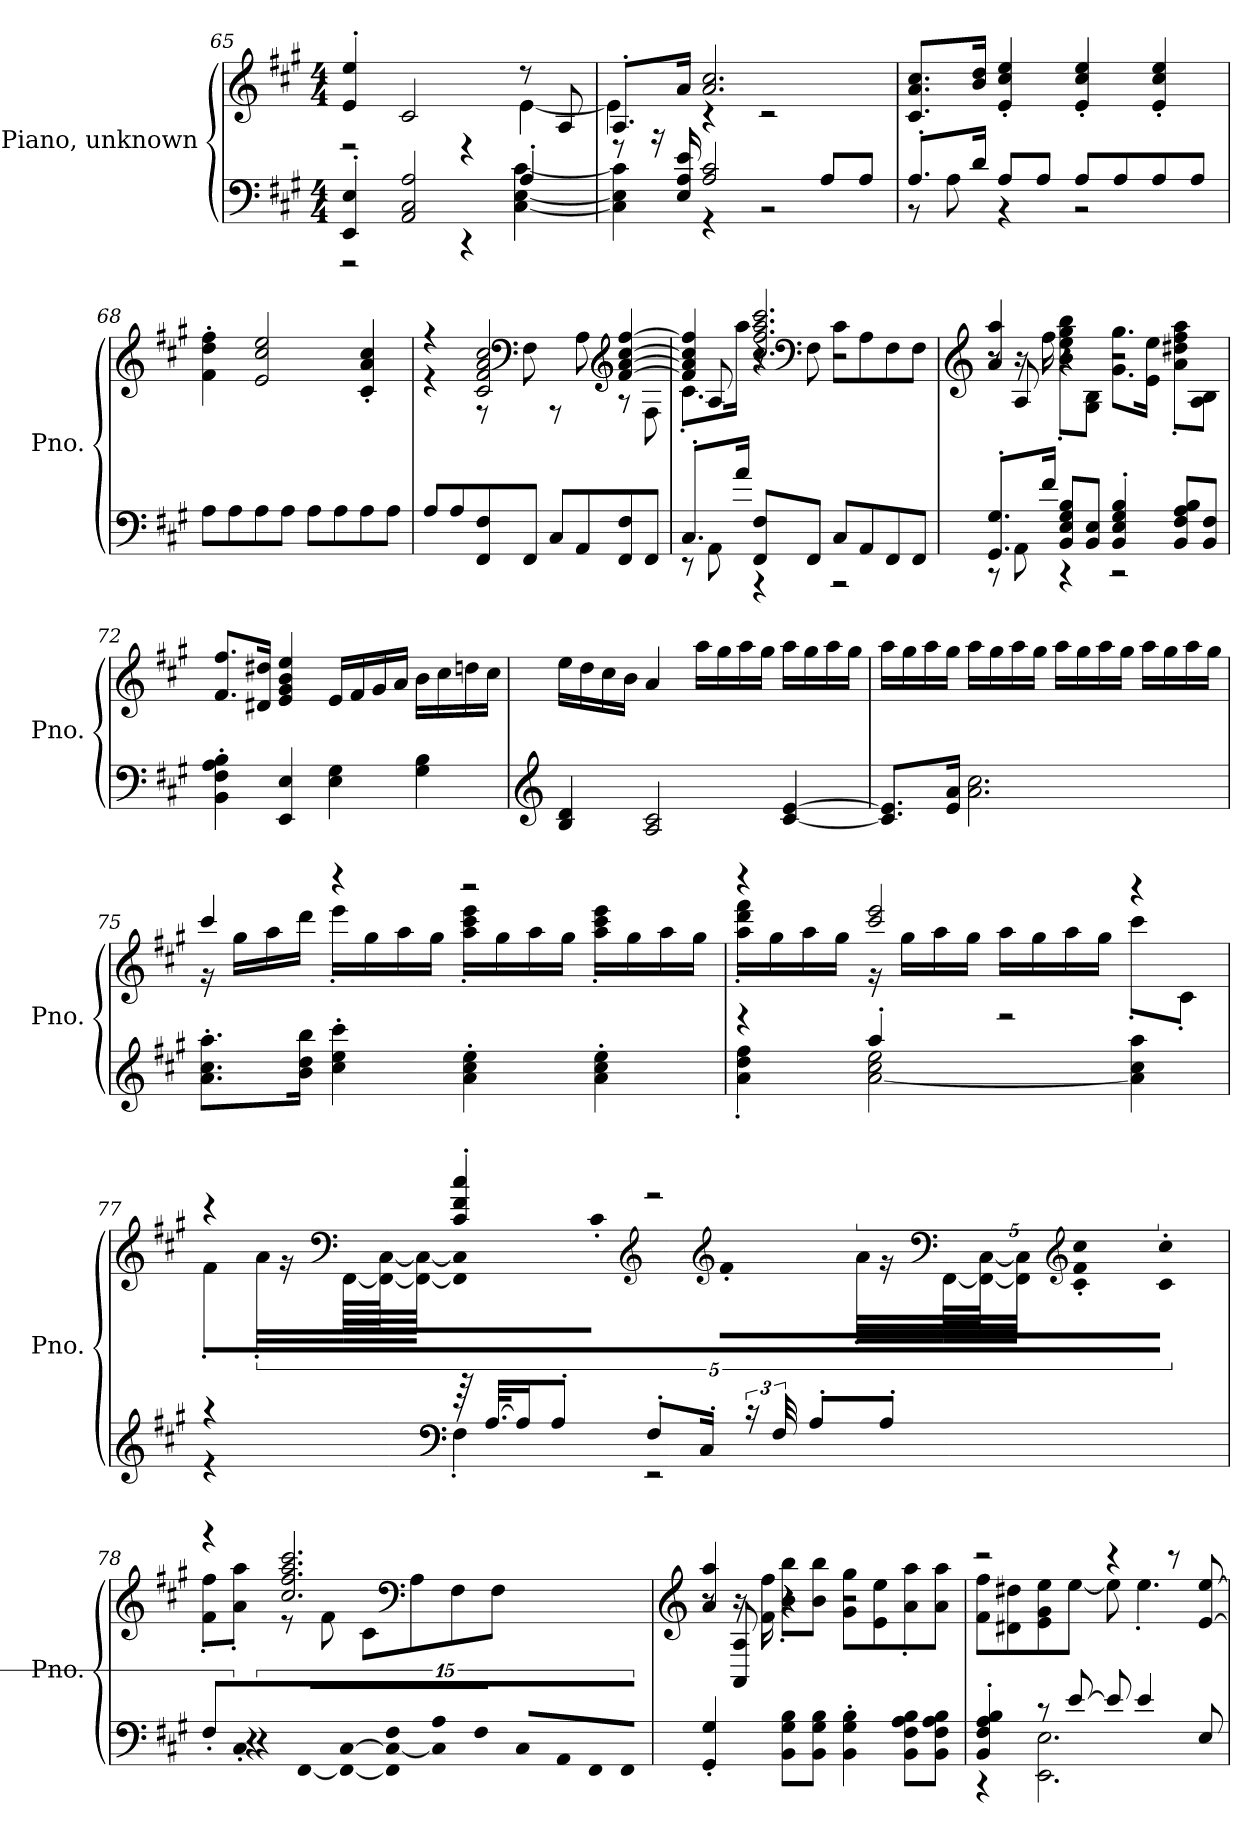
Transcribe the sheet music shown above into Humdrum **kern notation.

**kern	**kern
*part1	*part1
*staff2	*staff1
*I"Piano, unknown	*
*I'Pno.	*
*clefF4	*clefG2
*k[f#c#g#]	*k[f#c#g#]
*M4/4	*M4/4
=65	=65
*^	*^
4EE/' 4E/'	2r	4e/' 4ee/'	2r
2AA/ 2C#/ 2A/	.	2c#/	.
.	4r	.	4r
4A'/	[4C#\ [4E\ [4c#\	8r	[4e\
.	.	8A/	.
=66	=66	=66	=66
8r	4C#\] 4E\] 4c#\]	8.A'/L	4e\]
16r	.	.	.
16E/ 16A/ 16e/	.	16a/Jk	.
2A/ 2c#/	4r	2.a/ 2.cc#/	4r
.	2r	.	2r
8A/L	.	.	.
8A/J	.	.	.
*	*	*v	*v
=67	=67	=67
8.A'/L	8r	8.c#/ 8.a/ 8.cc#/L
.	8A\	.
16d/Jk	.	16b/ 16dd/Jk
8A/L	4r	4e/' 4cc#/' 4ee/'
8A/J	.	.
8A/L	2r	4e/' 4cc#/' 4ee/'
8A/	.	.
8A/	.	4e/' 4cc#/' 4ee/'
8A/J	.	.
*v	*v	*
!!LO:LB:g=z
=68	=68
8A\L	4f#\' 4dd\' 4ff#\'
8A\	.
8A\	2e/ 2cc#/ 2ee/
8A\J	.
8A\L	.
8A\	.
8A\	4c#/' 4a/' 4cc#/'
8A\J	.
=69	=69
*	*^
8A/L	4r	4r
8A/	.	.
8FF#/ 8F#/	2c#/ 2f#/ 2a/ 2cc#/	8r
*	*clefF4	*
8FF#/J	.	8F#\
8C#/L	.	8r
8AA/	.	8A\
*	*clefG2	*
8FF#/ 8F#/	[4f#/ [4a/ [4cc#/ [4ff#/	8r
8FF#/J	.	8F#\
=70	=70	=70
*^	*	*^
8.C#'/L	8r	4f#/] 4a/] 4cc#/] 4ff#/]	8.c#'\L	8r
.	8AA\	.	.	8A/
16a/Jk	.	.	16aa\Jk	.
8FF#/ 8F#/L	4r	2.cc#/ 2.ff#/ 2.aa/ 2.ccc#/	8r	4r
*	*	*clefF4	*	*
8FF#/J	.	.	8F#\	.
8C#/L	2r	.	8c#\L	2r
8AA/	.	.	8A\	.
8FF#/	.	.	8F#\	.
8FF#/J	.	.	8F#\J	.
!!LO:PB:g=z	!!	!!
=71	=71	=71	=71	=71
*	*	*clefG2	*	*
8.GG#/' 8.G#/'L	8r	4a/ 4aa/	8r	8r
.	8AA\	.	16r	8A/
16f#/Jk	.	.	16ff#\	.
8BB/ 8E/ 8G#/ 8B/L	4r	4r	8b\' 8ee\' 8gg#\' 8bb\'L	4r
8BB/ 8E/J	.	.	8G#\ 8B\J	.
4BB/' 4E/' 4G#/' 4B/'	2r	2r	8.g#\ 8.gg#\L	2r
.	.	.	16e\ 16ee\Jk	.
8BB/ 8F#/ 8A/ 8B/L	.	.	8a\' 8dd#X\' 8ff#\' 8aa\'L	.
8BB/ 8F#/J	.	.	8A\ 8B\J	.
*v	*v	*	*	*
*	*v	*v	*v
=72	=72
4BB\' 4F#\' 4A\' 4B\'	8.f#/ 8.ff#/L
.	16d#X/ 16dd#X/Jk
4EE/ 4E/	4e/ 4g#/ 4b/ 4ee/
4E\ 4G#\	16e/LL
.	16f#/
.	16g#/
.	16a/JJ
4G#\ 4B\	16b\LL
.	16cc#\
.	16ddn\
.	16cc#\JJ
=73	=73
*clefG2	*
4B/ 4d/	16ee\LL
.	16dd\
.	16cc#\
.	16b\JJ
2A/ 2c#/	4a/
.	16aa\LL
.	16gg#\
.	16aa\
.	16gg#\JJ
[4c#/ [4e/	16aa\LL
.	16gg#\
.	16aa\
.	16gg#\JJ
!!LO:LB:g=z
=74	=74
8.c#/] 8.e/]L	16aa\LL
.	16gg#\
.	16aa\
16e/ 16a/Jk	16gg#\JJ
2.a\ 2.cc#\	16aa\LL
.	16gg#\
.	16aa\
.	16gg#\JJ
.	16aa\LL
.	16gg#\
.	16aa\
.	16gg#\JJ
.	16aa\LL
.	16gg#\
.	16aa\
.	16gg#\JJ
=75	=75
*	*^
8.a\' 8.cc#\' 8.aa\'L	4ccc#/	16r
.	.	16gg#\LL
.	.	16aa\
16b\ 16dd\ 16bb\Jk	.	16ddd\JJ
4cc#\' 4ee\' 4ccc#\'	4r	16eee'\LL
.	.	16gg#\
.	.	16aa\
.	.	16gg#\JJ
4a\' 4cc#\' 4ee\'	2r	16aa\' 16ccc#\' 16eee\'LL
.	.	16gg#\
.	.	16aa\
.	.	16gg#\JJ
4a\' 4cc#\' 4ee\'	.	16aa\' 16ccc#\' 16eee\'LL
.	.	16gg#\
.	.	16aa\
.	.	16gg#\JJ
!!LO:LB:g=z	!!
=76	=76	=76
*^	*	*
4r	4a\' 4dd\' 4ff#\'	4r	16aa\' 16ddd\' 16fff#\'LL
.	.	.	16gg#\
.	.	.	16aa\
.	.	.	16gg#\JJ
4aa'/	[2a\ 2cc#\ 2ee\	2ccc#/ 2eee/	16r
.	.	.	16gg#\LL
.	.	.	16aa\
.	.	.	16gg#\JJ
2r	.	.	16aa\LL
.	.	.	16gg#\
.	.	.	16aa\
.	.	.	16gg#\JJ
.	4a\] 4cc#\ 4aa\	4r	8ccc#'\L
.	.	.	8c#'\J
=77	=77	=77	=77
4r	4r	4r	8f#'\L
.	.	.	40a'\Jkk
.	.	.	20r
*	*	*clefF4	*
.	.	.	[80FF#\LLLL
.	.	.	80FF#\_ [80C#\J
.	.	.	40FF#\_ 40C#\_JJ
*clefF4	*	*	*
64r	4F#'\	4c#/' 4f#/' 4cc#/'	8FF#\] 8C#\]
[32.A/KLL	.	.	.
16A/J]	.	.	.
8A'/J	.	.	8c#'\J
*	*	*clefG2	*
8F#'/L	2r	2r	8f#'\L
16C#'/Jk	.	.	40a'\Jkk
.	.	.	20r
24r	.	.	.
*	*	*clefF4	*
.	.	.	[80FF#\LLLL
.	.	.	80FF#\_ [80C#\J
.	.	.	40FF#\] 40C#\]JJ
48F#/	.	.	.
*	*	*clefG2	*
8A'/L	.	.	8c#\' 8f#\' 8cc#\'
8A'/J	.	.	8c#\' 8cc#\'J
*v	*v	*	*
!!LO:LB:g=z	!!
=78	=78	=78
8F#'\L	4r	8f#\' 8ff#\'L
!LO:N:vis=64	!	!
960%17C#'\Jkkk	.	8a\' 8aa\'J
!LO:N:vis=64	!	!
960%17r	.	.
1920ryy	.	.
!LO:N:vis=32	!	!
640%23r	.	.
!LO:N:vis=64	!	!
[960%17FF#/LLLL	.	.
!LO:N:vis=64	!	!
960%17FF#/_ [960%17C#/	.	.
!LO:N:vis=64	!	!
960%17FF#/] 960%17C#/_ 960%17F#/JJJ	.	.
8C#/] 8A/	2.cc#/ 2.ff#/ 2.aa/ 2.ccc#/	8r
8F#/J	.	8f#\
8C#/L	.	8c#\L
*	*clefF4	*
8AA/	.	8A\
8FF#/	.	8F#\
8FF#/J	.	8F#\J
*	*v	*v
=79	=79
*	*clefG2
*	*^
*	*	*^
4GG#/' 4G#/'	4a/ 4aa/	8r	8r
.	.	16r	8AA/ 8A/
.	.	16f#\ 16ff#\	.
8BB\ 8G#\ 8B\L	4r	8b\' 8bb\'L	4r
8BB\ 8G#\ 8B\J	.	8b\ 8bb\J	.
4BB\' 4G#\' 4B\'	2r	8g#\ 8gg#\L	2r
.	.	8e\ 8ee\	.
8BB\ 8F#\ 8A\ 8B\L	.	8a\' 8aa\'	.
8BB\ 8F#\ 8A\ 8B\J	.	8a\ 8aa\J	.
*	*	*v	*v
=80	=80	=80
*^	*	*
4BB/' 4F#/' 4A/' 4B/'	4r	2r	8f#\ 8ff#\L
.	.	.	8d#X\ 8dd#X\
8r	2.EE\ 2.E\	.	8e\ 8g#\ 8ee\
[8e/	.	.	[8ee\J
8e/]	.	4r	8ee\]
4e/	.	.	4.ee'\
.	.	8r	.
8E/	.	[8e/ [8ee/	.
*v	*v	*	*
*	*v	*v
=	=
*-	*-
